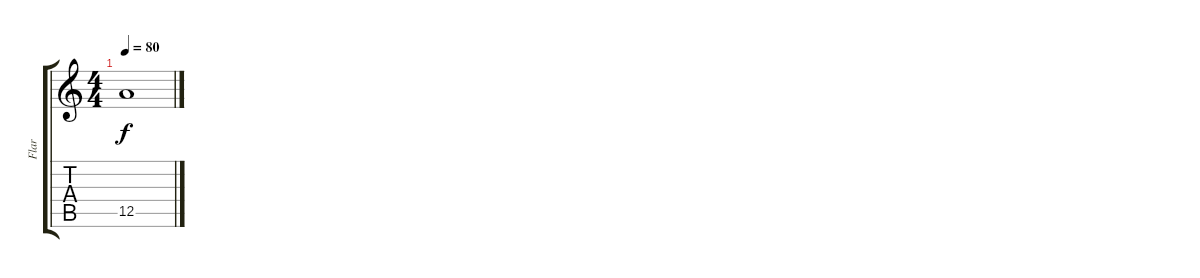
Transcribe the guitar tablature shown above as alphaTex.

\track ("Flar" "Flar") {instrument overdrivenguitar}
\staff {score tabs}
\tuning (E4 B3 G3 D3 A2 E2) {hide}
\ts (4 4)
\tempo 80
\clef g2
\ks c
12.5.1{dy f volume 0}
